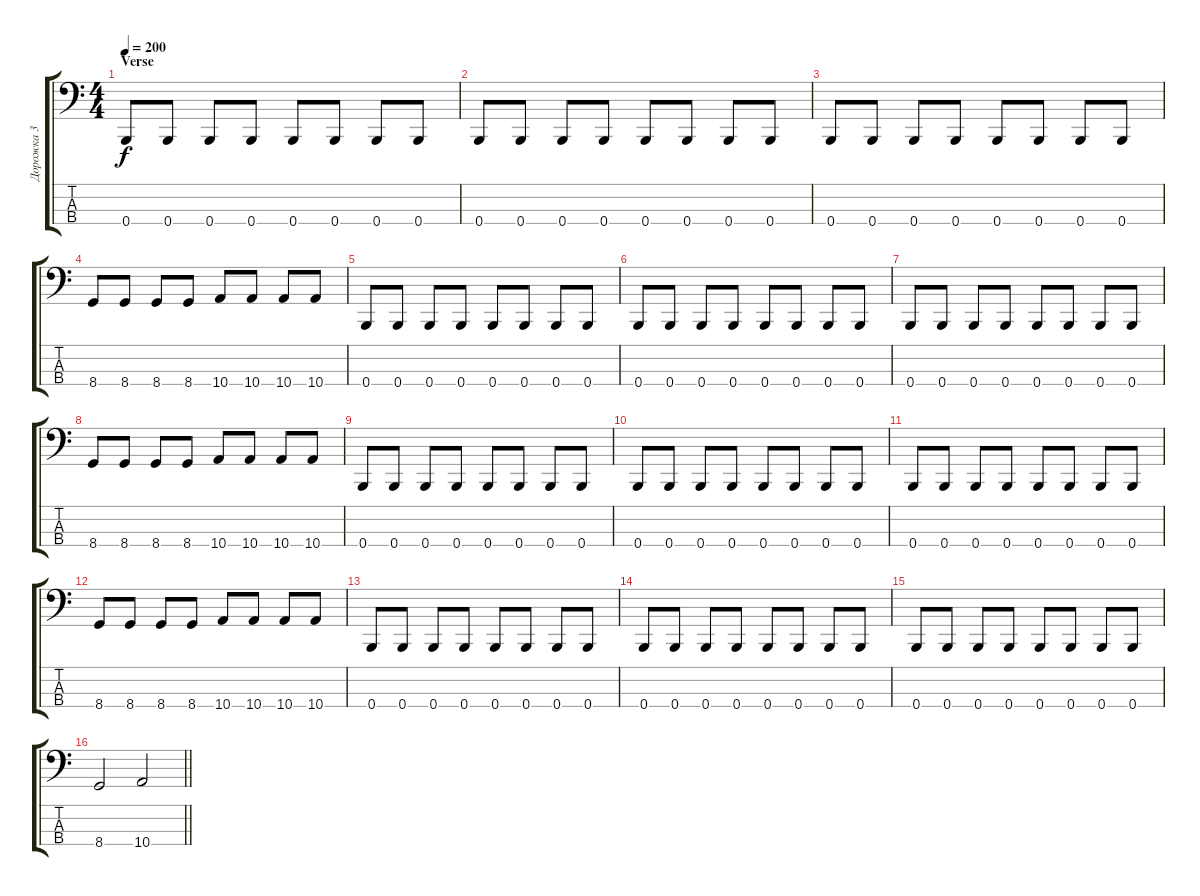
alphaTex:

\track ("Дорожка 3" "Дорожка 3") {instrument electricbassfinger}
\staff {score tabs}
\tuning (E2 B1 Gb1 B0) {hide}
\ts (4 4)
\section ("" "Verse")
\tempo 200
\clef f4
\ks c
0.4.8{dy f} 0.4.8 0.4.8 0.4.8 0.4.8 0.4.8 0.4.8 0.4.8 |
0.4.8 0.4.8 0.4.8 0.4.8 0.4.8 0.4.8 0.4.8 0.4.8 |
0.4.8 0.4.8 0.4.8 0.4.8 0.4.8 0.4.8 0.4.8 0.4.8 |
8.4.8 8.4.8 8.4.8 8.4.8 10.4.8 10.4.8 10.4.8 10.4.8 |
0.4.8 0.4.8 0.4.8 0.4.8 0.4.8 0.4.8 0.4.8 0.4.8 |
0.4.8 0.4.8 0.4.8 0.4.8 0.4.8 0.4.8 0.4.8 0.4.8 |
0.4.8 0.4.8 0.4.8 0.4.8 0.4.8 0.4.8 0.4.8 0.4.8 |
8.4.8 8.4.8 8.4.8 8.4.8 10.4.8 10.4.8 10.4.8 10.4.8 |
0.4.8 0.4.8 0.4.8 0.4.8 0.4.8 0.4.8 0.4.8 0.4.8 |
0.4.8 0.4.8 0.4.8 0.4.8 0.4.8 0.4.8 0.4.8 0.4.8 |
0.4.8 0.4.8 0.4.8 0.4.8 0.4.8 0.4.8 0.4.8 0.4.8 |
8.4.8 8.4.8 8.4.8 8.4.8 10.4.8 10.4.8 10.4.8 10.4.8 |
0.4.8 0.4.8 0.4.8 0.4.8 0.4.8 0.4.8 0.4.8 0.4.8 |
0.4.8 0.4.8 0.4.8 0.4.8 0.4.8 0.4.8 0.4.8 0.4.8 |
0.4.8 0.4.8 0.4.8 0.4.8 0.4.8 0.4.8 0.4.8 0.4.8 |
\barLineRight lightlight
8.4.2 10.4.2
